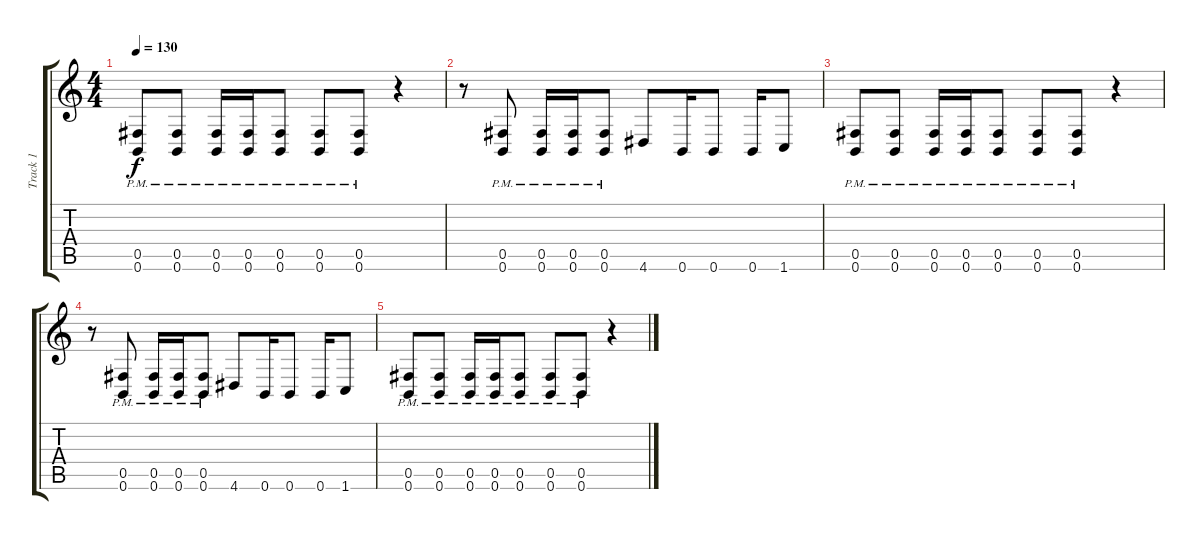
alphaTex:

\track ("Track 1" "Track 1") {instrument distortionguitar}
\staff {score tabs}
\tuning (Db4 Ab3 E3 B2 Gb2 B1) {hide}
\ts (4 4)
\tempo 130
\clef g2
\ks c
(0.5{pm} 0.6{pm}).8{dy f} (0.5{pm} 0.6{pm}).8 (0.5{pm} 0.6{pm}).16 (0.5{pm} 0.6{pm}).16 (0.5{pm} 0.6{pm}).8 (0.5{pm} 0.6{pm}).8 (0.5{pm} 0.6{pm}).8 r.4 |
r.8 (0.5{pm} 0.6{pm}).8 (0.5{pm} 0.6{pm}).16 (0.5{pm} 0.6{pm}).16 (0.5{pm} 0.6{pm}).8 4.6.8 0.6.16 0.6.8 0.6.16 1.6.8 |
(0.5{pm} 0.6{pm}).8 (0.5{pm} 0.6{pm}).8 (0.5{pm} 0.6{pm}).16 (0.5{pm} 0.6{pm}).16 (0.5{pm} 0.6{pm}).8 (0.5{pm} 0.6{pm}).8 (0.5{pm} 0.6{pm}).8 r.4 |
r.8 (0.5{pm} 0.6{pm}).8 (0.5{pm} 0.6{pm}).16 (0.5{pm} 0.6{pm}).16 (0.5{pm} 0.6{pm}).8 4.6.8 0.6.16 0.6.8 0.6.16 1.6.8 |
(0.5{pm} 0.6{pm}).8 (0.5{pm} 0.6{pm}).8 (0.5{pm} 0.6{pm}).16 (0.5{pm} 0.6{pm}).16 (0.5{pm} 0.6{pm}).8 (0.5{pm} 0.6{pm}).8 (0.5{pm} 0.6{pm}).8 r.4
